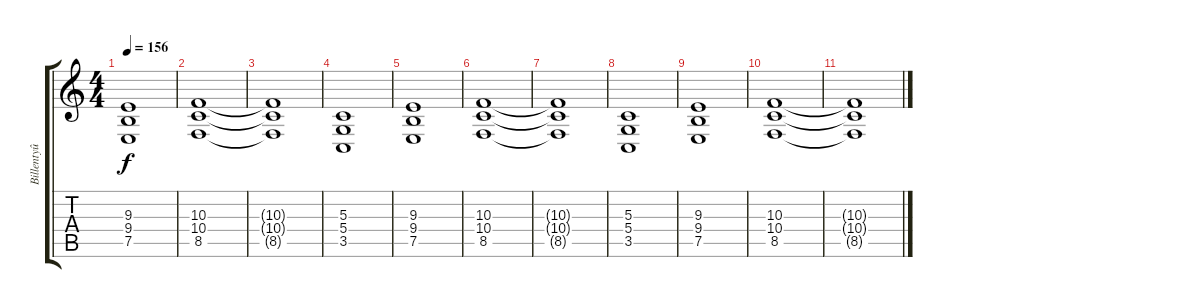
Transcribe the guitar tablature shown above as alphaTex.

\track ("Billentyû 2" "Billentyû ") {instrument pad1newage}
\staff {score tabs}
\tuning (E4 B3 G3 D3 A2 E2) {hide}
\ts (4 4)
\tempo 156
\clef g2
\ks c
(9.3 9.4 7.5).1{dy f} |
(10.3 10.4 8.5).1 |
(10.3{t} 10.4{t} 8.5{t}).1 |
(5.3 5.4 3.5).1 |
(9.3 9.4 7.5).1 |
(10.3 10.4 8.5).1 |
(10.3{t} 10.4{t} 8.5{t}).1 |
(5.3 5.4 3.5).1 |
(9.3 9.4 7.5).1 |
(10.3 10.4 8.5).1 |
(10.3{t} 10.4{t} 8.5{t}).1
